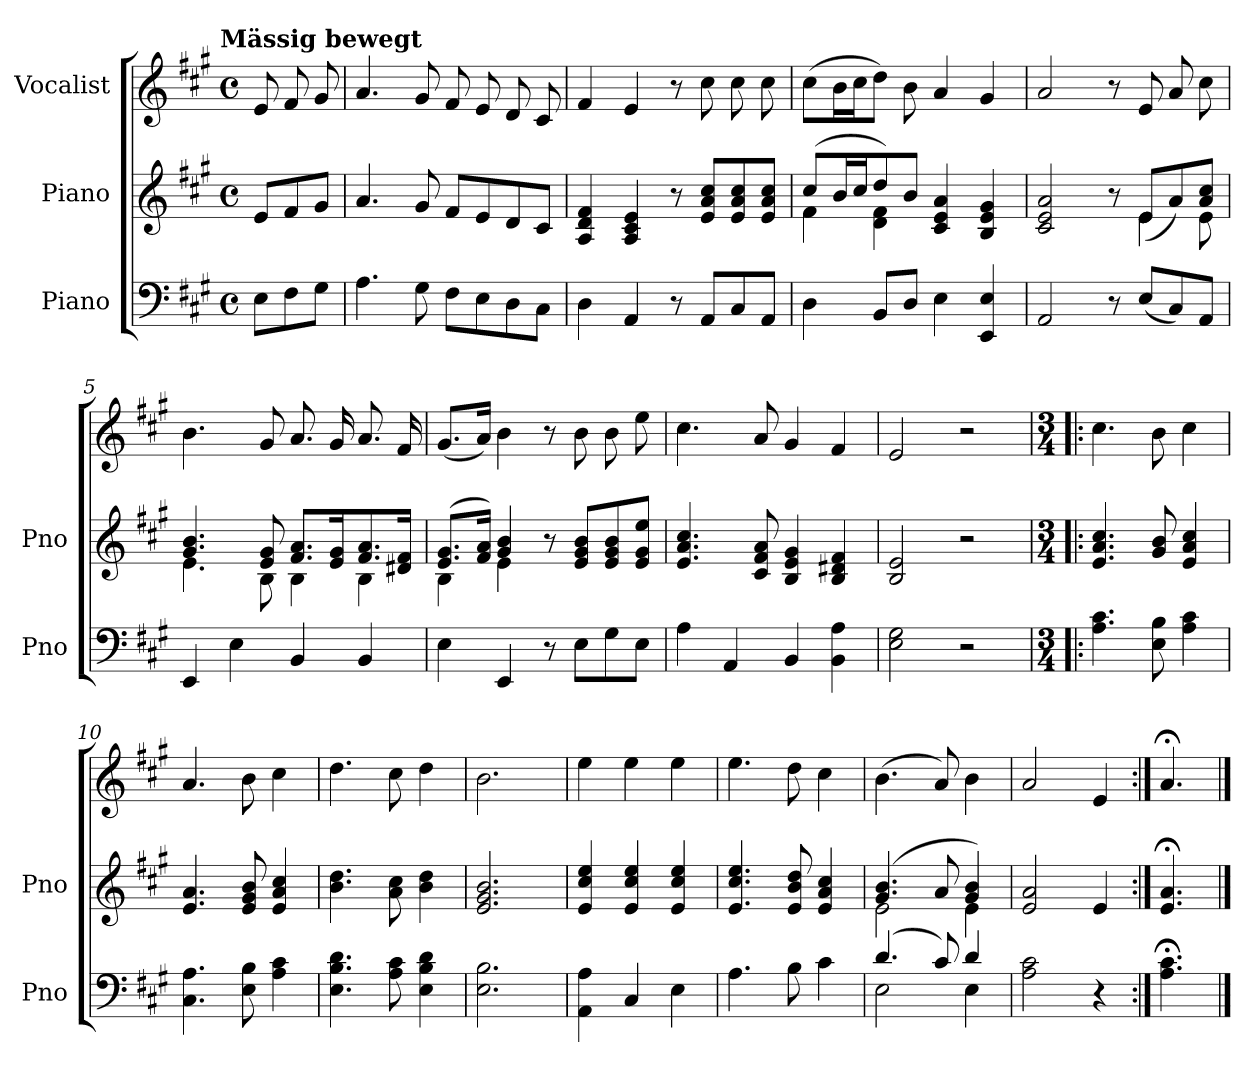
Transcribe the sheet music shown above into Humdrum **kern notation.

**kern	**kern	**kern
*part3	*part2	*part1
*staff3	*staff2	*staff1
*I"Piano	*I"Piano	*I"Vocalist
*I'Pno	*I'Pno	*
*clefF4	*clefG2	*clefG2
*k[f#c#g#]	*k[f#c#g#]	*k[f#c#g#]
*A:	*A:	*A:
!!LO:TX:omd:t=Mässig bewegt
*M4/4	*M4/4	*M4/4
*met(c)	*met(c)	*met(c)
*MM112	*MM112	*MM112
=	=	=
8EL	8eL	8e
8F#	8f#	8f#
8G#J	8g#J	8g#
=1	=1	=1
4.A	4.a	4.a
8G#	8g#	8g#
8F#L	8f#L	8f#
8E	8e	8e
8D	8d	8d
8C#J	8c#J	8c#
=2	=2	=2
4D	4A 4d 4f#	4f#
4AA	4A 4c# 4e	4e
8r	8r	8r
8AAL	8e 8a 8cc#L	8cc#
8C#	8e 8a 8cc#	8cc#
8AAJ	8e 8a 8cc#J	8cc#
=3	=3	=3
*	*^	*
4D	(8cc#L	4f#	(8cc#L
.	16bL	.	16bL
.	16cc#J	.	16cc#J
8BBL	8dd)	4d 4f#	8ddJ)
8DJ	8bJ	.	8b
4E	4c# 4e 4a	2ryy	4a
4EE 4E	4B 4e 4g#	.	4g#
=4	=4	=4	=4
2AA	2c# 2e 2a	2ryy	2a
8r	8r	8ryy	8r
(8EL	8eL	(4e	8e
8C#)	8a)	.	8a
8AAJ	8a 8cc#J	8e	8cc#
=5	=5	=5	=5
4EE	4.g# 4.b	4.e	4.b
4E	.	.	.
.	8e 8g#	8B	8g#
4BB	8.f# 8.aL	4B	8.a
.	16e 16g#K	.	16g#
4BB	8.f# 8.a	4B	8.a
.	16d#X 16f#Jk	.	16f#
=6	=6	=6	=6
4E	(8.e 8.g#L	4B	(8.g#L
.	16f# 16aJk)	.	16aJk)
4EE	4g# 4b	4e	4b
8r	8r	2ryy	8r
8EL	8e 8g# 8bL	.	8b
8G#	8e 8g# 8b	.	8b
8EJ	8e 8g# 8eeJ	.	8ee
*	*v	*v	*
=7	=7	=7
4A	4.e 4.a 4.cc#	4.cc#
4AA	.	.
.	8c# 8f# 8a	8a
4BB	4B 4e 4g#	4g#
4BB 4A	4B 4d#X 4f#	4f#
=8	=8	=8
2E 2G#	2B 2e	2e
2r	2r	2r
=9!|:	=9!|:	=9!|:
*M3/4	*M3/4	*M3/4
4.A 4.c#	4.e 4.a 4.cc#	4.cc#
8E 8B	8g# 8b	8b
4A 4c#	4e 4a 4cc#	4cc#
=10	=10	=10
4.C# 4.A	4.e 4.a	4.a
8E 8B	8e 8g# 8b	8b
4A 4c#	4e 4a 4cc#	4cc#
=11	=11	=11
4.E 4.B 4.d	4.b 4.dd	4.dd
8A 8c#	8a 8cc#	8cc#
4E 4B 4d	4b 4dd	4dd
=12	=12	=12
2.E 2.B	2.e 2.g# 2.b	2.b
=13	=13	=13
4AA 4A	4e 4cc# 4ee	4ee
4C#	4e 4cc# 4ee	4ee
4E	4e 4cc# 4ee	4ee
=14	=14	=14
4.A	4.e 4.cc# 4.ee	4.ee
8B	8e 8b 8dd	8dd
4c#	4e 4a 4cc#	4cc#
=15	=15	=15
*^	*^	*
(4.d	2E	(4.g# 4.b	2e	(4.b
8c#)	.	8a	.	8a)
4d	4E	4g# 4b)	4e	4b
*v	*v	*	*	*
*	*v	*v	*
=16	=16	=16
2A 2c#	2e 2a	2a
4r	4e	4e
=17:|!	=17:|!	=17:|!
4.A;< 4.c#;<	4.e;< 4.a;<	4.a;<
==	==	==
*-	*-	*-
